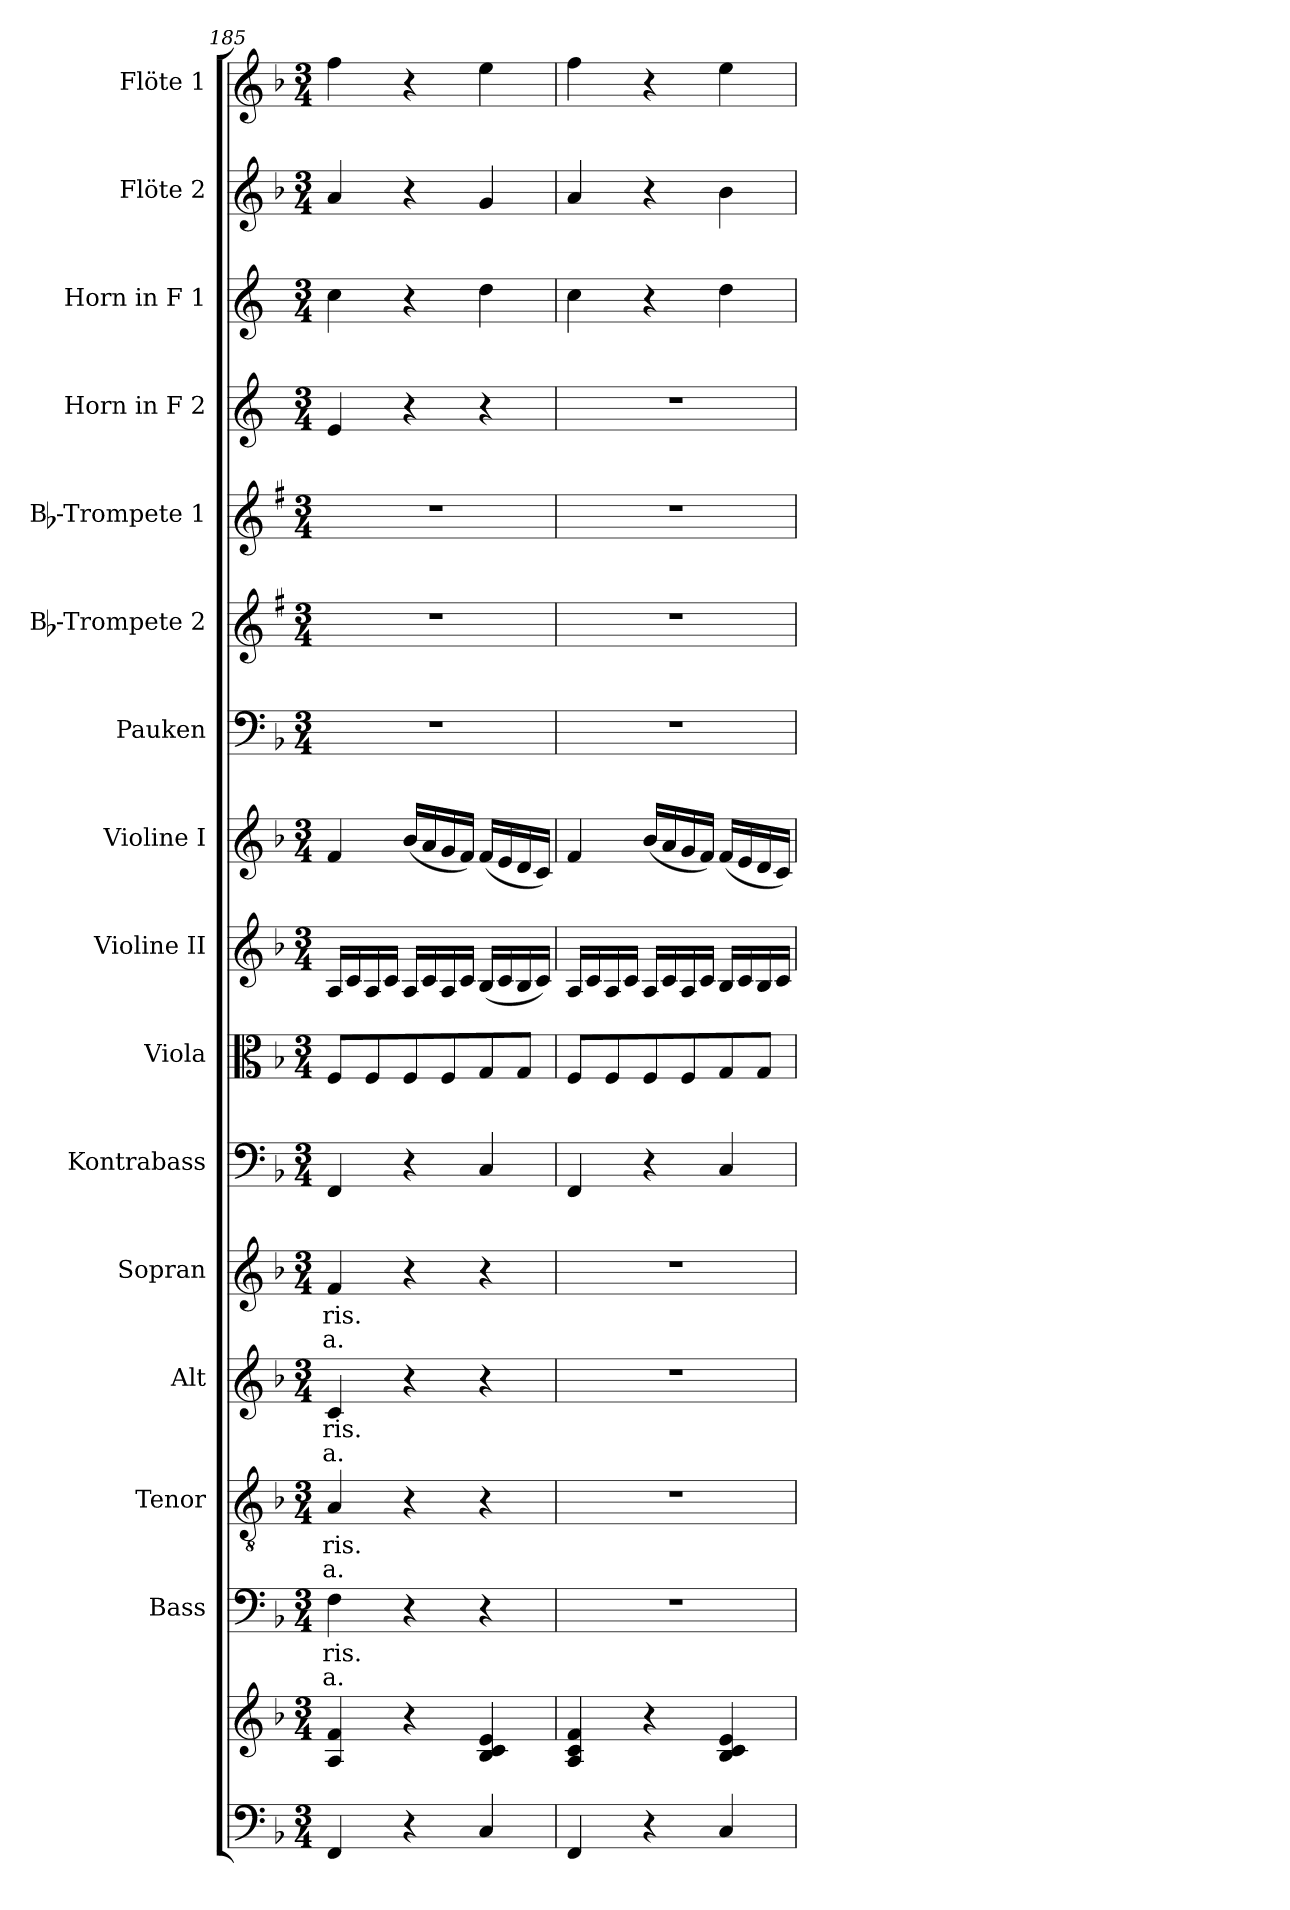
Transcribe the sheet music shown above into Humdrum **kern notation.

**kern	**kern	**kern	**text	**text	**kern	**text	**text	**kern	**text	**text	**kern	**text	**text	**kern	**kern	**kern	**kern	**kern	**kern	**kern	**kern	**kern	**kern	**kern
*part16	*part16	*part15	*part15	*part15	*part14	*part14	*part14	*part13	*part13	*part13	*part12	*part12	*part12	*part11	*part10	*part9	*part8	*part7	*part6	*part5	*part4	*part3	*part2	*part1
*staff17	*staff16	*staff15	*staff15	*staff15	*staff14	*staff14	*staff14	*staff13	*staff13	*staff13	*staff12	*staff12	*staff12	*staff11	*staff10	*staff9	*staff8	*staff7	*staff6	*staff5	*staff4	*staff3	*staff2	*staff1
*	*	*I"Bass	*	*	*I"Tenor	*	*	*I"Alt	*	*	*I"Sopran	*	*	*I"Kontrabass	*I"Viola	*I"Violine II	*I"Violine I	*I"Pauken	*I"Bb-Trompete 2	*I"Bb-Trompete 1	*I"Horn in F 2	*I"Horn in F 1	*I"Flöte 2	*I"Flöte 1
*	*	*I'B.	*	*	*I'T.	*	*	*I'A.	*	*	*I'S.	*	*	*I'Kb.	*I'Vla.	*I'Vl. II	*I'Vl. I	*I'Pk.	*I'Bb Trp. 2	*I'Bb Trp. 1	*	*	*I'Fl. 2	*I'Fl. 1
*clefF4	*clefG2	*clefF4	*	*	*clefGv2	*	*	*clefG2	*	*	*clefG2	*	*	*clefF4	*clefC3	*clefG2	*clefG2	*clefF4	*clefG2	*clefG2	*clefG2	*clefG2	*clefG2	*clefG2
*	*	*	*	*	*	*	*	*	*	*	*	*	*	*ITrd7c12	*	*	*	*	*ITrd1c2	*ITrd1c2	*ITrd4c7	*ITrd4c7	*	*
*k[b-]	*k[b-]	*k[b-]	*	*	*k[b-]	*	*	*k[b-]	*	*	*k[b-]	*	*	*k[b-]	*k[b-]	*k[b-]	*k[b-]	*k[b-]	*k[b-]	*k[b-]	*k[b-]	*k[b-]	*k[b-]	*k[b-]
*F:	*F:	*F:	*	*	*F:	*	*	*F:	*	*	*F:	*	*	*F:	*F:	*F:	*F:	*F:	*F:	*F:	*F:	*F:	*F:	*F:
*M3/4	*M3/4	*M3/4	*	*	*M3/4	*	*	*M3/4	*	*	*M3/4	*	*	*M3/4	*M3/4	*M3/4	*M3/4	*M3/4	*M3/4	*M3/4	*M3/4	*M3/4	*M3/4	*M3/4
=185	=185	=185	=185	=185	=185	=185	=185	=185	=185	=185	=185	=185	=185	=185	=185	=185	=185	=185	=185	=185	=185	=185	=185	=185
!	!	!	!LO:LY:b	!LO:LY:b	!	!LO:LY:b	!LO:LY:b	!	!LO:LY:b	!LO:LY:b	!	!LO:LY:b	!LO:LY:b	!	!	!	!	!	!	!	!	!	!	!
4FF/	4A/ 4f/	4F\	-ris.	-a.	4A/	-ris.	-a.	4c/	-ris.	-a.	4f/	-ris.	-a.	4FFF/	8F/L	16A/LL	4f/	2.r	2.r	2.r	4A/	4f\	4a/	4ff\
.	.	.	.	.	.	.	.	.	.	.	.	.	.	.	.	16c/	.	.	.	.	.	.	.	.
.	.	.	.	.	.	.	.	.	.	.	.	.	.	.	8F/	16A/	.	.	.	.	.	.	.	.
.	.	.	.	.	.	.	.	.	.	.	.	.	.	.	.	16c/JJ	.	.	.	.	.	.	.	.
4r	4r	4r	.	.	4r	.	.	4r	.	.	4r	.	.	4r	8F/	16A/LL	(<16b-/LL	.	.	.	4r	4r	4r	4r
.	.	.	.	.	.	.	.	.	.	.	.	.	.	.	.	16c/	16a/	.	.	.	.	.	.	.
.	.	.	.	.	.	.	.	.	.	.	.	.	.	.	8F/	16A/	16g/	.	.	.	.	.	.	.
.	.	.	.	.	.	.	.	.	.	.	.	.	.	.	.	16c/JJ	16f/JJ)	.	.	.	.	.	.	.
4C/	4B-/ 4c/ 4e/	4r	.	.	4r	.	.	4r	.	.	4r	.	.	4CC/	8G/	(<16B-/LL	(<16f/LL	.	.	.	4r	4g\	4g/	4ee\
.	.	.	.	.	.	.	.	.	.	.	.	.	.	.	.	16c/	16e/	.	.	.	.	.	.	.
.	.	.	.	.	.	.	.	.	.	.	.	.	.	.	8G/J	16B-/	16d/	.	.	.	.	.	.	.
.	.	.	.	.	.	.	.	.	.	.	.	.	.	.	.	16c/JJ)	16c/JJ)	.	.	.	.	.	.	.
=186	=186	=186	=186	=186	=186	=186	=186	=186	=186	=186	=186	=186	=186	=186	=186	=186	=186	=186	=186	=186	=186	=186	=186	=186
4FF/	4A/ 4c/ 4f/	2.r	.	.	2.r	.	.	2.r	.	.	2.r	.	.	4FFF/	8F/L	16A/LL	4f/	2.r	2.r	2.r	2.r	4f\	4a/	4ff\
.	.	.	.	.	.	.	.	.	.	.	.	.	.	.	.	16c/	.	.	.	.	.	.	.	.
.	.	.	.	.	.	.	.	.	.	.	.	.	.	.	8F/	16A/	.	.	.	.	.	.	.	.
.	.	.	.	.	.	.	.	.	.	.	.	.	.	.	.	16c/JJ	.	.	.	.	.	.	.	.
4r	4r	.	.	.	.	.	.	.	.	.	.	.	.	4r	8F/	16A/LL	(<16b-/LL	.	.	.	.	4r	4r	4r
.	.	.	.	.	.	.	.	.	.	.	.	.	.	.	.	16c/	16a/	.	.	.	.	.	.	.
.	.	.	.	.	.	.	.	.	.	.	.	.	.	.	8F/	16A/	16g/	.	.	.	.	.	.	.
.	.	.	.	.	.	.	.	.	.	.	.	.	.	.	.	16c/JJ	16f/JJ)	.	.	.	.	.	.	.
4C/	4B-/ 4c/ 4e/	.	.	.	.	.	.	.	.	.	.	.	.	4CC/	8G/	16B-/LL	(<16f/LL	.	.	.	.	4g\	4b-\	4ee\
.	.	.	.	.	.	.	.	.	.	.	.	.	.	.	.	16c/	16e/	.	.	.	.	.	.	.
.	.	.	.	.	.	.	.	.	.	.	.	.	.	.	8G/J	16B-/	16d/	.	.	.	.	.	.	.
.	.	.	.	.	.	.	.	.	.	.	.	.	.	.	.	16c/JJ	16c/JJ)	.	.	.	.	.	.	.
=	=	=	=	=	=	=	=	=	=	=	=	=	=	=	=	=	=	=	=	=	=	=	=	=
*-	*-	*-	*-	*-	*-	*-	*-	*-	*-	*-	*-	*-	*-	*-	*-	*-	*-	*-	*-	*-	*-	*-	*-	*-
